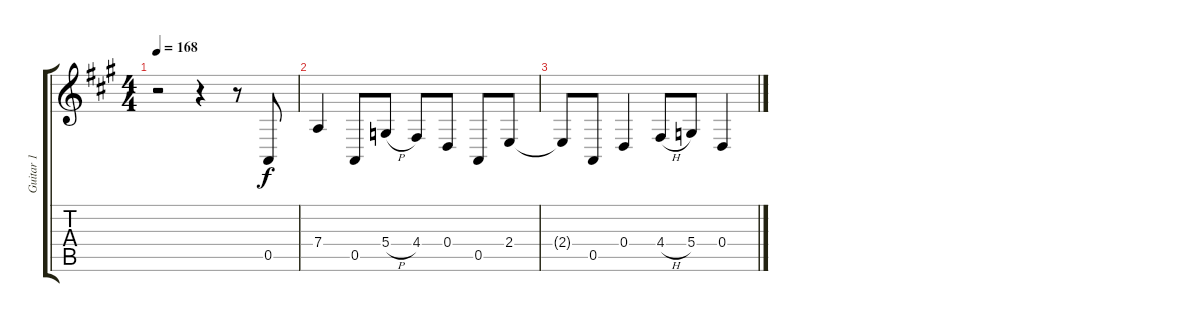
\track ("Guitar 1" "Guitar 1") {instrument lead5charang}
\staff {score tabs}
\tuning (E4 B3 G3 D3 A2 E2) {hide}
\ts (4 4)
\tempo 168
\clef g2
\ks a
r.2{dy f} r.4 r.8 0.5.8 |
7.4.4 0.5.8 5.4{h}.8 4.4.8 0.4.8 0.5.8 2.4.8 |
2.4{t}.8 0.5.8 0.4.4 4.4{h}.8 5.4.8 0.4.4
